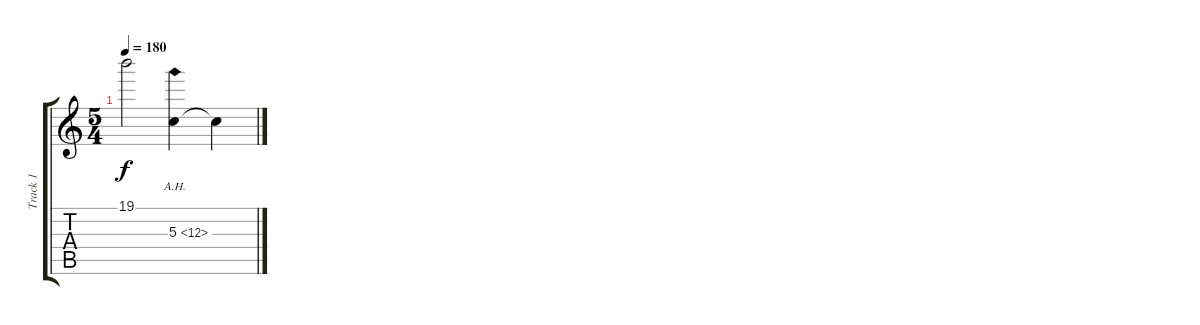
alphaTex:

\track ("Track 1" "Track 1") {instrument distortionguitar}
\staff {score tabs}
\tuning (E4 B3 G3 D3 A2 E2) {hide}
\ts (5 4)
\tempo 180
\clef g2
\ks c
19.1{t}.2{dy f} 5.3{ah 7}.4 5.3{t}.4
